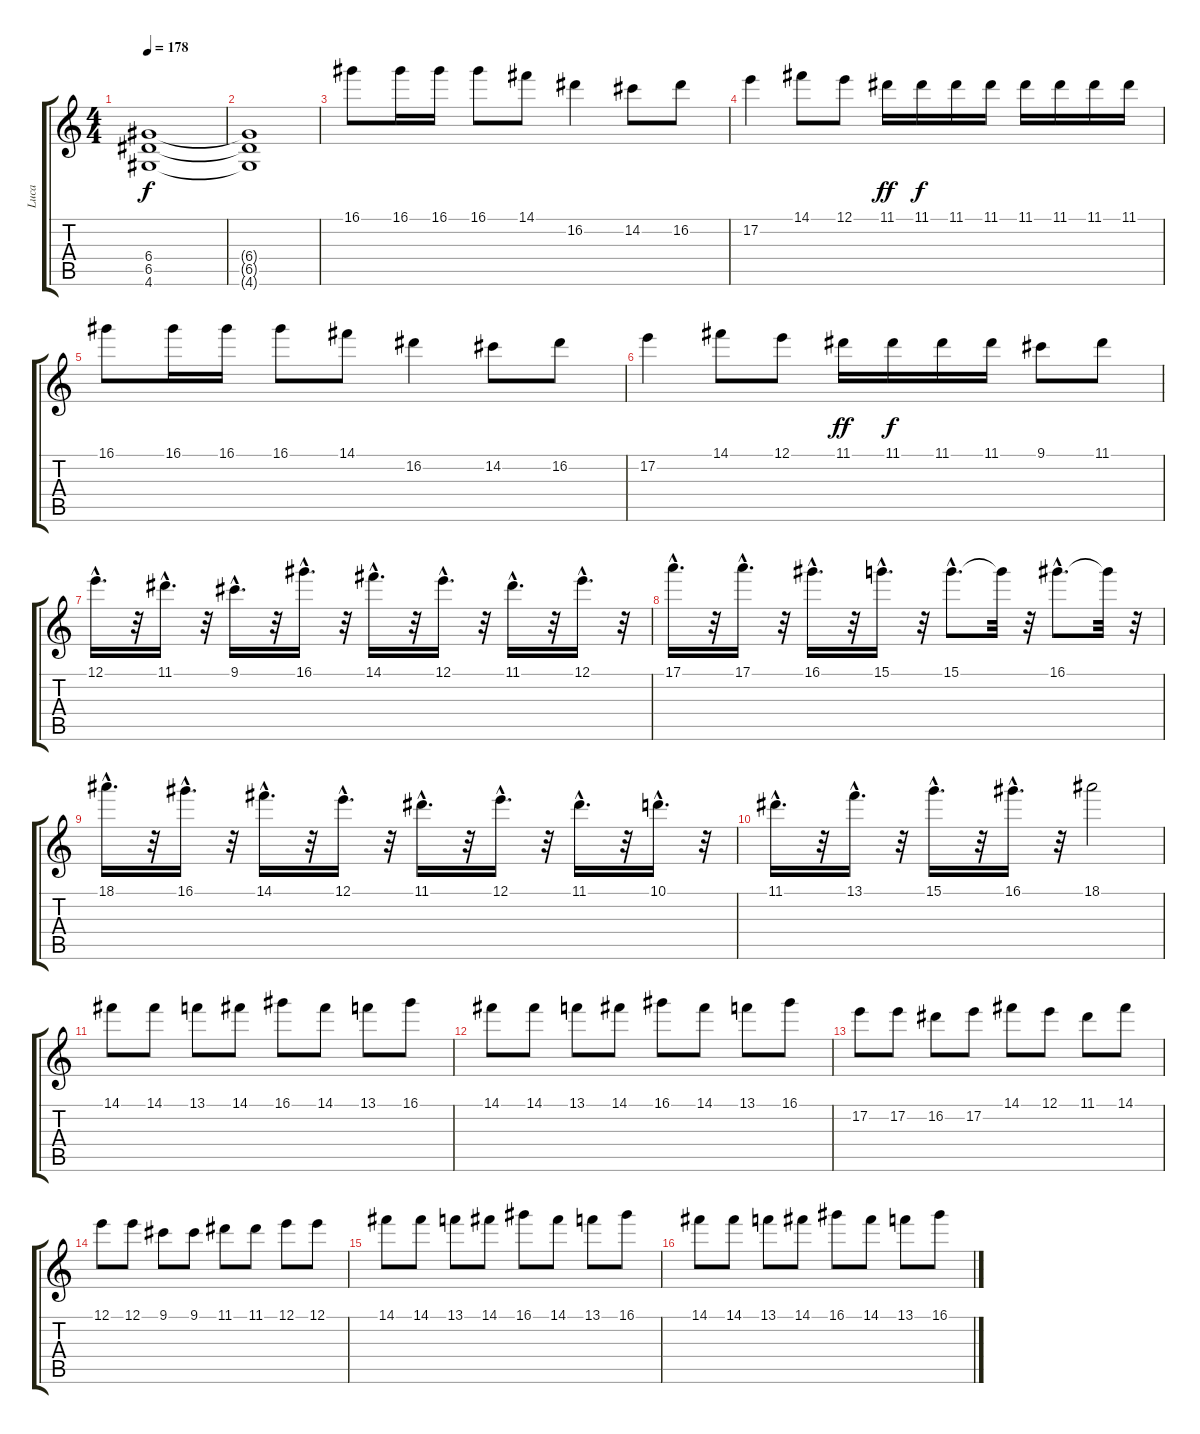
\track ("Luca" "Luca") {instrument distortionguitar}
\staff {score tabs}
\tuning (E4 B3 G3 D3 A2 E2) {hide}
\ts (4 4)
\tempo 178
\clef g2
\ks c
(6.4 6.5 4.6).1{dy f} |
(6.4{t} 6.5{t} 4.6{t}).1 |
16.1.8 16.1.16 16.1.16 16.1.8 14.1.8 16.2.4 14.2.8 16.2.8 |
17.2.4 14.1.8 12.1.8 11.1.16{dy ff} 11.1.16{dy f} 11.1.16 11.1.16 11.1.16 11.1.16 11.1.16 11.1.16 |
16.1.8 16.1.16 16.1.16 16.1.8 14.1.8 16.2.4 14.2.8 16.2.8 |
17.2.4 14.1.8 12.1.8 11.1.16{dy ff} 11.1.16{dy f} 11.1.16 11.1.16 9.1.8 11.1.8 |
12.1{hac}.16{d} r.32 11.1{hac}.16{d} r.32 9.1{hac}.16{d} r.32 16.1{hac}.16{d} r.32 14.1{hac}.16{d} r.32 12.1{hac}.16{d} r.32 11.1{hac}.16{d} r.32 12.1{hac}.16{d} r.32 |
17.1{hac}.16{d} r.32 17.1{hac}.16{d} r.32 16.1{hac}.16{d} r.32 15.1{hac}.16{d} r.32 15.1{hac}.8{d} 15.1{t}.32 r.32 16.1{hac}.8{d} 16.1{t}.32 r.32 |
18.1{hac}.16{d} r.32 16.1{hac}.16{d} r.32 14.1{hac}.16{d} r.32 12.1{hac}.16{d} r.32 11.1{hac}.16{d} r.32 12.1{hac}.16{d} r.32 11.1{hac}.16{d} r.32 10.1{hac}.16{d} r.32 |
11.1{hac}.16{d} r.32 13.1{hac}.16{d} r.32 15.1{hac}.16{d} r.32 16.1{hac}.16{d} r.32 18.1.2 |
14.1.8 14.1.8 13.1.8 14.1.8 16.1.8 14.1.8 13.1.8 16.1.8 |
14.1.8 14.1.8 13.1.8 14.1.8 16.1.8 14.1.8 13.1.8 16.1.8 |
17.2.8 17.2.8 16.2.8 17.2.8 14.1.8 12.1.8 11.1.8 14.1.8 |
12.1.8 12.1.8 9.1.8 9.1.8 11.1.8 11.1.8 12.1.8 12.1.8 |
14.1.8 14.1.8 13.1.8 14.1.8 16.1.8 14.1.8 13.1.8 16.1.8 |
14.1.8 14.1.8 13.1.8 14.1.8 16.1.8 14.1.8 13.1.8 16.1.8
